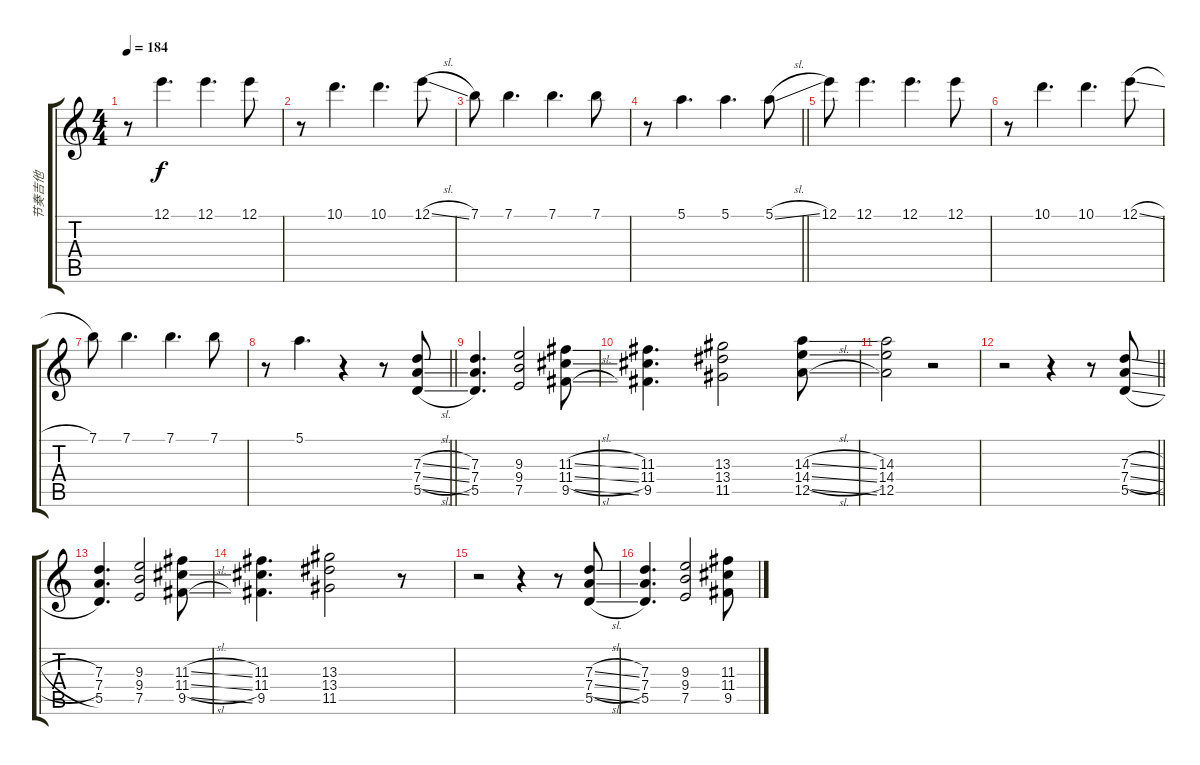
\track ("节奏吉他" "节奏吉他") {instrument distortionguitar}
\staff {score tabs}
\tuning (E4 B3 G3 D3 A2 E2) {hide}
\ts (4 4)
\tempo 184
\clef g2
\ks c
r.8{dy f} 12.1.4{d} 12.1.4{d} 12.1.8 |
r.8 10.1.4{d} 10.1.4{d} 12.1{sl}.8 |
7.1.8 7.1.4{d} 7.1.4{d} 7.1.8 |
\barLineRight lightlight
r.8 5.1.4{d} 5.1.4{d} 5.1{sl}.8 |
12.1.8 12.1.4{d} 12.1.4{d} 12.1.8 |
r.8 10.1.4{d} 10.1.4{d} 12.1{sl}.8 |
7.1.8 7.1.4{d} 7.1.4{d} 7.1.8 |
\barLineRight lightlight
r.8 5.1.4{d} r.4 r.8 (7.3{sl} 7.4{sl} 5.5{sl}).8 |
(7.3 7.4 5.5).4{d} (9.3 9.4 7.5).2 (11.3{sl} 11.4{sl} 9.5{sl}).8 |
(11.3 11.4 9.5).4{d} (13.3 13.4 11.5).2 (14.3{sl} 14.4{sl} 12.5{sl}).8 |
(14.3 14.4 12.5).2 r.2 |
\barLineRight lightlight
r.2 r.4 r.8 (7.3{sl} 7.4{sl} 5.5{sl}).8 |
(7.3 7.4 5.5).4{d} (9.3 9.4 7.5).2 (11.3{sl} 11.4{sl} 9.5{sl}).8 |
(11.3 11.4 9.5).4{d} (13.3 13.4 11.5).2 r.8 |
r.2 r.4 r.8 (7.3{sl} 7.4{sl} 5.5{sl}).8 |
(7.3 7.4 5.5).4{d} (9.3 9.4 7.5).2 (11.3{sl} 11.4{sl} 9.5{sl}).8
